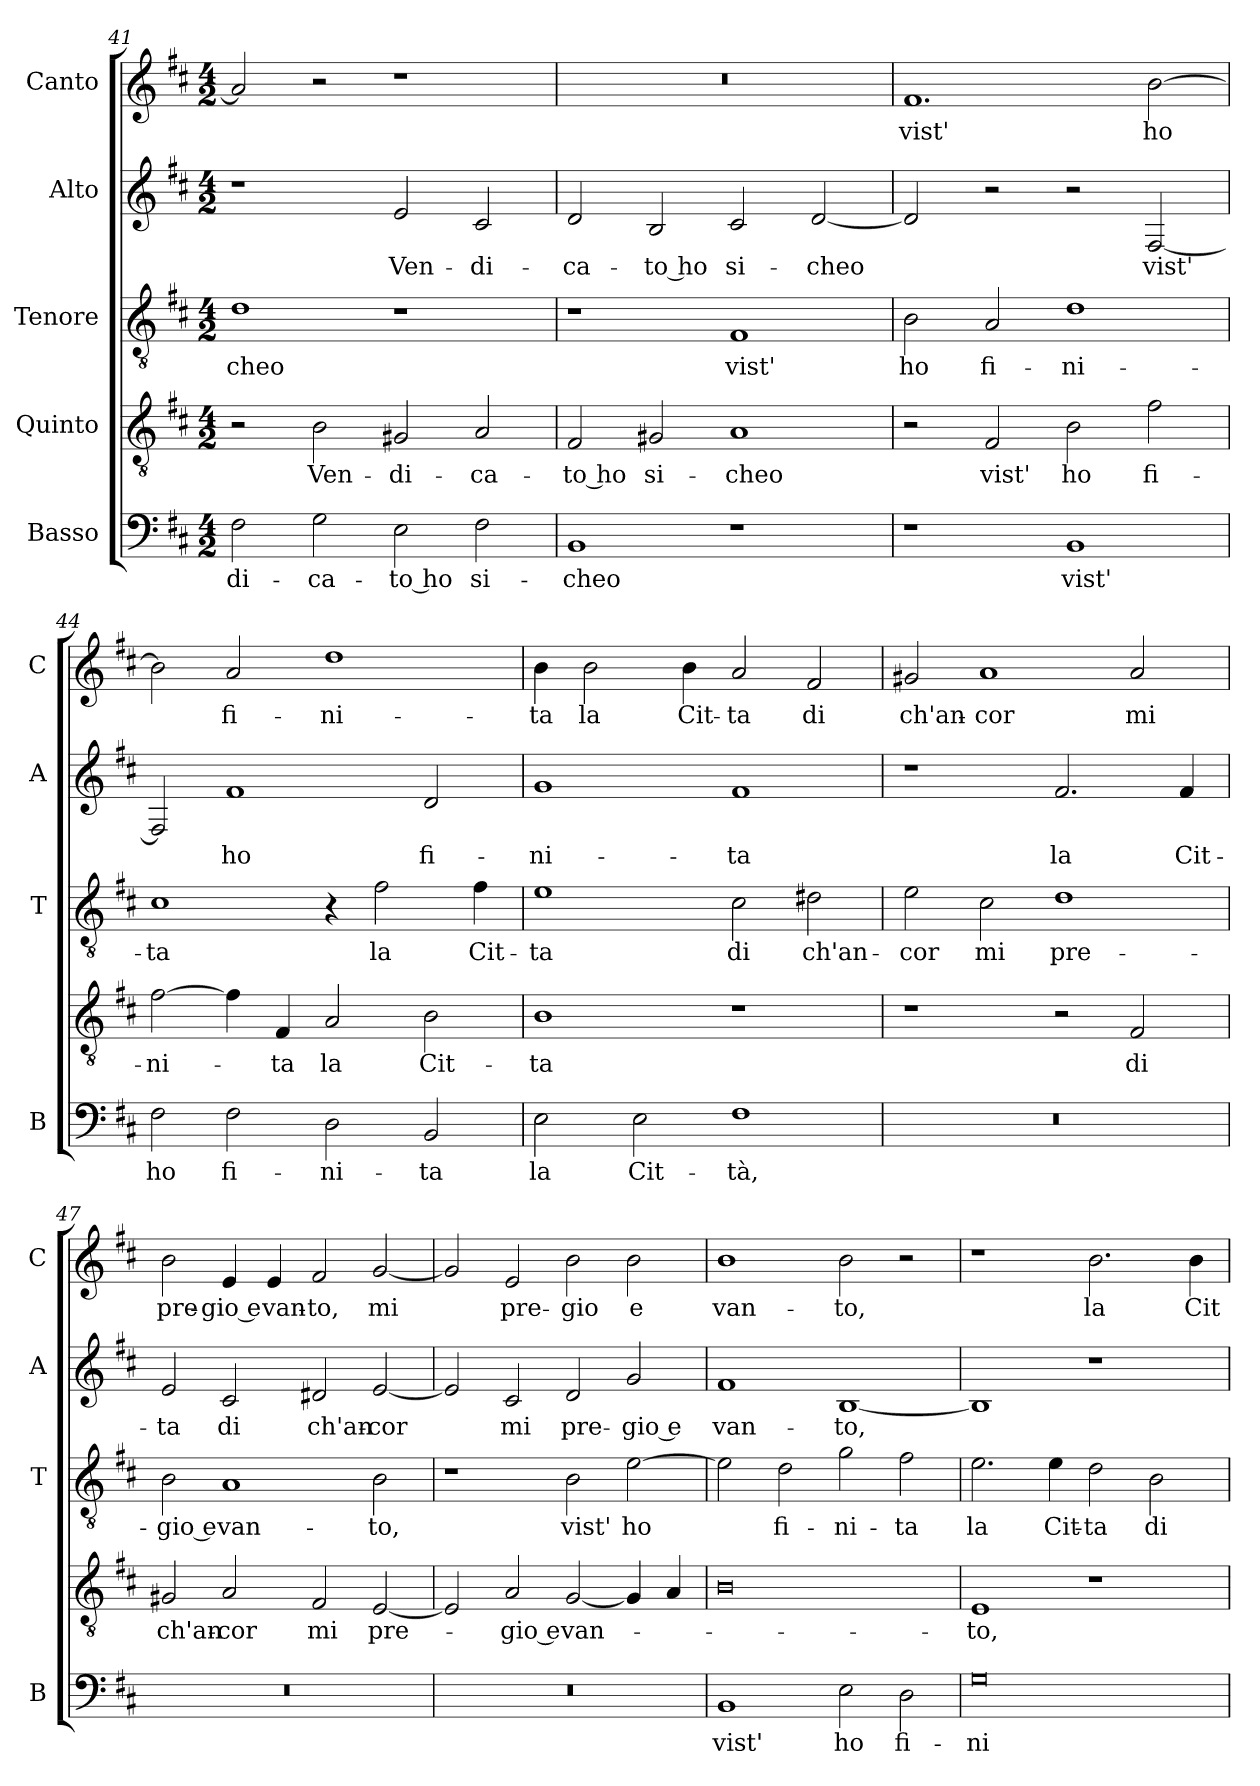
**kern	**text	**kern	**text	**kern	**text	**kern	**text	**kern	**text
*part5	*part5	*part4	*part4	*part3	*part3	*part2	*part2	*part1	*part1
*staff5	*staff5	*staff4	*staff4	*staff3	*staff3	*staff2	*staff2	*staff1	*staff1
*I"Basso	*	*I"Quinto	*	*I"Tenore	*	*I"Alto	*	*I"Canto	*
*I'B	*	*	*	*I'T	*	*I'A	*	*I'C	*
*clefF4	*	*clefGv2	*	*clefGv2	*	*clefG2	*	*clefG2	*
*k[f#c#]	*	*k[f#c#]	*	*k[f#c#]	*	*k[f#c#]	*	*k[f#c#]	*
*D:	*	*D:	*	*D:	*	*D:	*	*D:	*
*M4/2	*	*M4/2	*	*M4/2	*	*M4/2	*	*M4/2	*
=41	=41	=41	=41	=41	=41	=41	=41	=41	=41
!	!LO:LY:b	!	!	!	!LO:LY:b	!	!	!	!
2F#\	-di-	2r	.	1d	-cheo	1r	.	2a/]	.
!	!LO:LY:b	!	!LO:LY:b	!	!	!	!	!	!
2G\	-ca-	2B\	Ven-	.	.	.	.	2r	.
!	!LO:LY:b	!	!LO:LY:b	!	!	!	!LO:LY:b	!	!
2E\	-to ho	2G#X/	-di-	1r	.	2e/	Ven-	1r	.
!	!LO:LY:b	!	!LO:LY:b	!	!	!	!LO:LY:b	!	!
2F#\	si-	2A/	-ca-	.	.	2c#/	-di-	.	.
=42	=42	=42	=42	=42	=42	=42	=42	=42	=42
!	!LO:LY:b	!	!LO:LY:b	!	!	!	!LO:LY:b	!	!
1BB	-cheo	2F#/	-to ho	1r	.	2d/	-ca-	0r	.
!	!	!	!LO:LY:b	!	!	!	!LO:LY:b	!	!
.	.	2G#X/	si-	.	.	2B/	-to ho	.	.
!	!	!	!LO:LY:b	!	!LO:LY:b	!	!LO:LY:b	!	!
1r	.	1A	-cheo	1F#	vist'	2c#/	si-	.	.
!	!	!	!	!	!	!	!LO:LY:b	!	!
.	.	.	.	.	.	[2d/	-cheo	.	.
!!LO:LB:g=z
=43	=43	=43	=43	=43	=43	=43	=43	=43	=43
!	!	!	!	!	!LO:LY:b	!	!	!	!LO:LY:b
1r	.	2r	.	2B\	ho	2d/]	.	1.f#	vist'
!	!	!	!LO:LY:b	!	!LO:LY:b	!	!	!	!
.	.	2F#/	vist'	2A/	fi-	2r	.	.	.
!	!LO:LY:b	!	!LO:LY:b	!	!LO:LY:b	!	!	!	!
1BB	vist'	2B\	ho	1d	-ni-	2r	.	.	.
!	!	!	!LO:LY:b	!	!	!	!LO:LY:b	!	!LO:LY:b
.	.	2f#\	fi-	.	.	[2F#/	vist'	[2b\	ho
=44	=44	=44	=44	=44	=44	=44	=44	=44	=44
!	!LO:LY:b	!	!LO:LY:b	!	!LO:LY:b	!	!	!	!
2F#\	ho	[2f#\	-ni-	1c#	-ta	2F#/]	.	2b\]	.
!	!LO:LY:b	!	!	!	!	!	!LO:LY:b	!	!LO:LY:b
2F#\	fi-	4f#\]	.	.	.	1f#	ho	2a/	fi-
!	!	!	!LO:LY:b	!	!	!	!	!	!
.	.	4F#/	-ta	.	.	.	.	.	.
!	!LO:LY:b	!	!LO:LY:b	!	!	!	!	!	!LO:LY:b
2D\	-ni-	2A/	la	4r	.	.	.	1dd	-ni-
!	!	!	!	!	!LO:LY:b	!	!	!	!
.	.	.	.	2f#\	la	.	.	.	.
!	!LO:LY:b	!	!LO:LY:b	!	!	!	!LO:LY:b	!	!
2BB/	-ta	2B\	Cit-	.	.	2d/	fi-	.	.
!	!	!	!	!	!LO:LY:b	!	!	!	!
.	.	.	.	4f#\	Cit-	.	.	.	.
=45	=45	=45	=45	=45	=45	=45	=45	=45	=45
!	!LO:LY:b	!	!LO:LY:b	!	!LO:LY:b	!	!LO:LY:b	!	!LO:LY:b
2E\	la	1B	-ta	1e	-ta	1g	-ni-	4b\	-ta
!	!	!	!	!	!	!	!	!	!LO:LY:b
.	.	.	.	.	.	.	.	2b\	la
!	!LO:LY:b	!	!	!	!	!	!	!	!
2E\	Cit-	.	.	.	.	.	.	.	.
!	!	!	!	!	!	!	!	!	!LO:LY:b
.	.	.	.	.	.	.	.	4b\	Cit-
!	!LO:LY:b	!	!	!	!LO:LY:b	!	!LO:LY:b	!	!LO:LY:b
1F#	-tà,	1r	.	2c#\	di	1f#	-ta	2a/	-ta
!	!	!	!	!	!LO:LY:b	!	!	!	!LO:LY:b
.	.	.	.	2d#X\	ch'an-	.	.	2f#/	di
=46	=46	=46	=46	=46	=46	=46	=46	=46	=46
!	!	!	!	!	!LO:LY:b	!	!	!	!LO:LY:b
0r	.	1r	.	2e\	-cor	1r	.	2g#X/	ch'an-
!	!	!	!	!	!LO:LY:b	!	!	!	!LO:LY:b
.	.	.	.	2c#\	mi	.	.	1a	-cor
!	!	!	!	!	!LO:LY:b	!	!LO:LY:b	!	!
.	.	2r	.	1d	pre-	2.f#/	la	.	.
!	!	!	!LO:LY:b	!	!	!	!	!	!LO:LY:b
.	.	2F#/	di	.	.	.	.	2a/	mi
!	!	!	!	!	!	!	!LO:LY:b	!	!
.	.	.	.	.	.	4f#/	Cit-	.	.
!!LO:LB:g=z
=47	=47	=47	=47	=47	=47	=47	=47	=47	=47
!	!	!	!LO:LY:b	!	!LO:LY:b	!	!LO:LY:b	!	!LO:LY:b
0r	.	2G#X/	ch'an-	2B\	-gio e	2e/	-ta	2b\	pre-
!	!	!	!LO:LY:b	!	!LO:LY:b	!	!LO:LY:b	!	!LO:LY:b
.	.	2A/	-cor	1A	van-	2c#/	di	4e/	-gio e
!	!	!	!	!	!	!	!	!	!LO:LY:b
.	.	.	.	.	.	.	.	4e/	van-
!	!	!	!LO:LY:b	!	!	!	!LO:LY:b	!	!LO:LY:b
.	.	2F#/	mi	.	.	2d#X/	ch'an-	2f#/	-to,
!	!	!	!LO:LY:b	!	!LO:LY:b	!	!LO:LY:b	!	!LO:LY:b
.	.	[2E/	pre-	2B\	-to,	[2e/	-cor	[2g/	mi
=48	=48	=48	=48	=48	=48	=48	=48	=48	=48
0r	.	2E/]	.	1r	.	2e/]	.	2g/]	.
!	!	!	!LO:LY:b	!	!	!	!LO:LY:b	!	!LO:LY:b
.	.	2A/	-gio e	.	.	2c#/	mi	2e/	pre-
!	!	!	!LO:LY:b	!	!LO:LY:b	!	!LO:LY:b	!	!LO:LY:b
.	.	[2G/	van-	2B\	vist'	2d/	pre-	2b\	-gio
!	!	!	!	!	!LO:LY:b	!	!LO:LY:b	!	!LO:LY:b
.	.	4G/]	.	[2e\	ho	2g/	-gio e	2b\	e
.	.	4A/	.	.	.	.	.	.	.
=49	=49	=49	=49	=49	=49	=49	=49	=49	=49
!	!LO:LY:b	!	!	!	!	!	!LO:LY:b	!	!LO:LY:b
1BB	vist'	0B	.	2e\]	.	1f#	van-	1b	van-
!	!	!	!	!	!LO:LY:b	!	!	!	!
.	.	.	.	2d\	fi-	.	.	.	.
!	!LO:LY:b	!	!	!	!LO:LY:b	!	!LO:LY:b	!	!LO:LY:b
2E\	ho	.	.	2g\	-ni-	[1B	-to,	2b\	-to,
!	!LO:LY:b	!	!	!	!LO:LY:b	!	!	!	!
2D\	fi-	.	.	2f#\	-ta	.	.	2r	.
=50	=50	=50	=50	=50	=50	=50	=50	=50	=50
!	!LO:LY:b	!	!LO:LY:b	!	!LO:LY:b	!	!	!	!
0G	-ni-	1E	-to,	2.e\	la	1B]	.	1r	.
!	!	!	!	!	!LO:LY:b	!	!	!	!
.	.	.	.	4e\	Cit-	.	.	.	.
!	!	!	!	!	!LO:LY:b	!	!	!	!LO:LY:b
.	.	1r	.	2d\	-ta	1r	.	2.b\	la
!	!	!	!	!	!LO:LY:b	!	!	!	!
.	.	.	.	2B\	di	.	.	.	.
!	!	!	!	!	!	!	!	!	!LO:LY:b
.	.	.	.	.	.	.	.	4b\	Cit-
=	=	=	=	=	=	=	=	=	=
*-	*-	*-	*-	*-	*-	*-	*-	*-	*-
